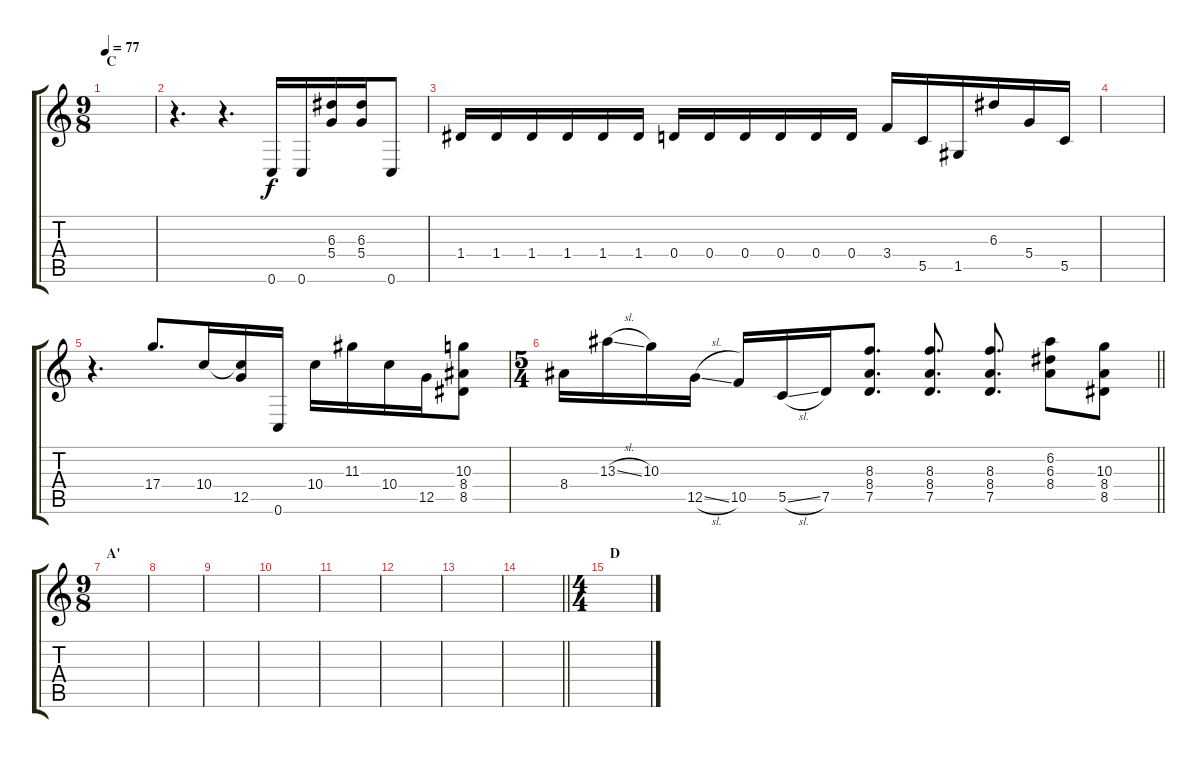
\track "" {instrument overdrivenguitar}
\staff {score tabs}
\tuning (G4 E4 A3 D3 G2 C2) {hide}
\ts (9 8)
\section ("" "C")
\tempo 77
\clef g2
\ks c
|
r.4{d} r.4{d} 0.6.16 0.6.16 (6.3 5.4).16 (6.3 5.4).16 0.6.8 |
1.4.16 1.4.16 1.4.16 1.4.16 1.4.16 1.4.16 0.4.16 0.4.16 0.4.16 0.4.16 0.4.16 0.4.16 3.4.16 5.5.16 1.5.16 6.3.16 5.4.16 5.5.16 |
|
r.4{d} 17.4.8{d} 10.4.16 (10.4{t} 12.5).16 0.6.16 10.4.16 11.3.16 10.4.16 12.5.16 (10.3 8.4 8.5).8 |
\ts (5 4)
\barLineRight lightlight
8.4.16 13.3{sl}.16 10.3.16 12.5{sl}.16 10.5.16 5.5{sl}.16 7.5.16 (8.3 8.4 7.5).8{d} (8.3 8.4 7.5).8{d} (8.3 8.4 7.5).8{d} (6.2 6.3 8.4).8 (10.3 8.4 8.5).8 |
\ts (9 8)
\section ("" "A'")
|
|
|
|
|
|
|
\barLineRight lightlight
|
\ts (4 4)
\section ("" "D")
